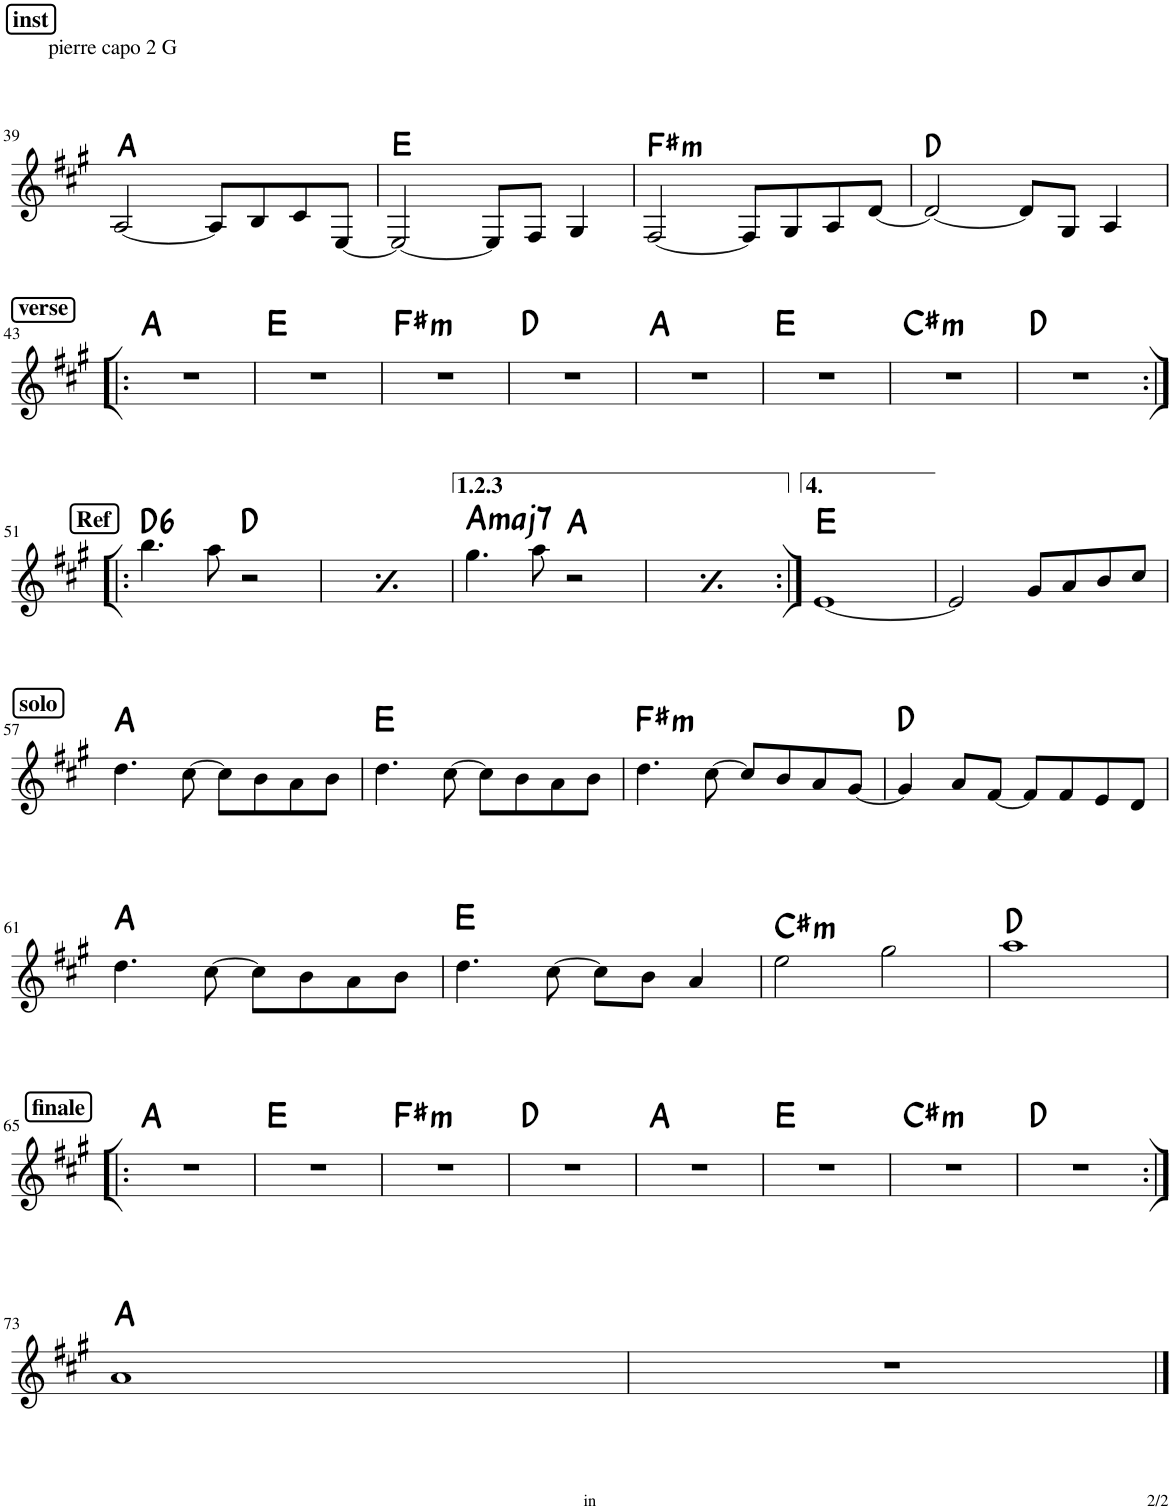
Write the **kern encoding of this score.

**kern	**harte
*part1	*part1
*staff1	*
*I"Piano	*
*I'Pno.	*
!!LO:PB:g=z
*clefG2	*
*k[f#c#g#]	*
*M4/4	*
!!LO:REH:place=s1:a:B:cj:fs=11:t=inst
=39	=39
!LO:TX:a:t=pierre capo 2 G	!
[2A/	A:maj
8A/L]	.
8B/	.
8c#/	.
[8E/J	.
=40	=40
2E/_	E:maj
8E/L]	.
8F#/J	.
4G#/	.
=41	=41
!	!LO:H:kt=m
[2F#/	F#:min
8F#/L]	.
8G#/	.
8A/	.
[8d/J	.
=42	=42
2d/_	D:maj
8d/L]	.
8G#/J	.
4A/	.
!!LO:LB:g=z
!!LO:REH:place=s1:a:B:cj:fs=11:t=verse
=43!|:	=43!|:
1r	A:maj
=44	=44
1r	E:maj
=45	=45
!	!LO:H:kt=m
1r	F#:min
=46	=46
1r	D:maj
=47	=47
1r	A:maj
=48	=48
1r	E:maj
=49	=49
!	!LO:H:kt=m
1r	C#:min
=50	=50
1r	D:maj
!!LO:LB:g=z
!!LO:REH:place=s1:a:B:cj:fs=11:t=Ref:qo=2
=51:|!|:	=51:|!|:
!	!LO:H:kt=6
4.bb\	D:maj6
8aa\	.
2r	D:maj
!!LO:REH:place=s1:a:B:cj:fs=11:t=Ref:qo=2
=52	=52
!	!LO:H:kt=6
4.bb\	D:maj6
8aa\	.
2r	D:maj
=53	=53
!	!LO:H:kt=maj7
4.gg#\	A:maj7
8aa\	.
2r	A:maj
=54	=54
!	!LO:H:kt=maj7
4.gg#\	A:maj7
8aa\	.
2r	A:maj
=55:|!	=55:|!
[1e	E:maj
=56	=56
2e/]	.
8g#/L	.
8a/	.
8b/	.
8cc#/J	.
!!LO:LB:g=z
!!LO:REH:place=s1:a:B:cj:fs=11:t=solo
=57	=57
4.dd\	A:maj
[8cc#\	.
8cc#\L]	.
8b\	.
8a\	.
8b\J	.
=58	=58
4.dd\	E:maj
[8cc#\	.
8cc#\L]	.
8b\	.
8a\	.
8b\J	.
=59	=59
!	!LO:H:kt=m
4.dd\	F#:min
[8cc#\	.
8cc#/L]	.
8b/	.
8a/	.
[8g#/J	.
=60	=60
4g#/]	D:maj
8a/L	.
[8f#/J	.
8f#/L]	.
8f#/	.
8e/	.
8d/J	.
!!LO:LB:g=z
=61	=61
4.dd\	A:maj
[8cc#\	.
8cc#\L]	.
8b\	.
8a\	.
8b\J	.
=62	=62
4.dd\	E:maj
[8cc#\	.
8cc#\L]	.
8b\J	.
4a/	.
=63	=63
!	!LO:H:kt=m
2ee\	C#:min
2gg#\	.
=64	=64
1aa	D:maj
!!LO:LB:g=z
!!LO:REH:place=s1:a:B:cj:fs=11:t=finale
=65!|:	=65!|:
1r	A:maj
=66	=66
1r	E:maj
=67	=67
!	!LO:H:kt=m
1r	F#:min
=68	=68
1r	D:maj
=69	=69
1r	A:maj
=70	=70
1r	E:maj
=71	=71
!	!LO:H:kt=m
1r	C#:min
=72	=72
1r	D:maj
!!LO:LB:g=z
=73:|!	=73:|!
1a	A:maj
=74	=74
1r	.
==	==
*-	*-
